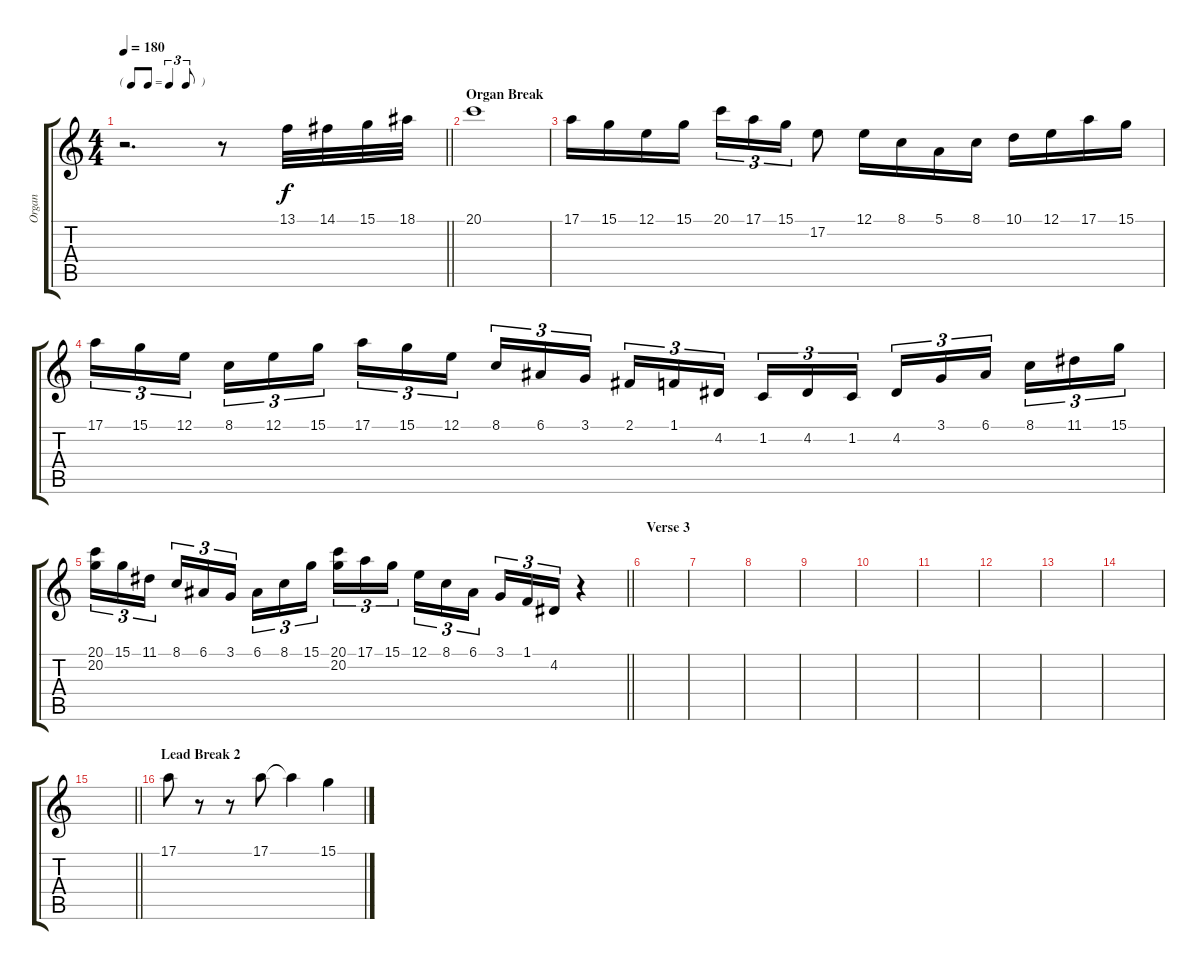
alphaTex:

\track ("Organ" "Organ") {instrument rockorgan}
\staff {score tabs}
\tuning (E4 B3 G3 D3 A2 E2) {hide}
\ts (4 4)
\tf triplet8th
\tempo 180
\clef g2
\barLineRight lightlight
\ks c
r.2{d dy f} r.8 13.1.32 14.1.32 15.1.32 18.1.32 |
\section ("" "Organ Break")
20.1.1 |
17.1.16 15.1.16 12.1.16 15.1.16 20.1.16{tu (3 2)} 17.1.16{tu (3 2)} 15.1.16{tu (3 2)} 17.2.8 12.1.16 8.1.16 5.1.16 8.1.16 10.1.16 12.1.16 17.1.16 15.1.16 |
17.1.16{tu (3 2)} 15.1.16{tu (3 2)} 12.1.16{tu (3 2) beam splitsecondary} 8.1.16{tu (3 2)} 12.1.16{tu (3 2)} 15.1.16{tu (3 2)} 17.1.16{tu (3 2)} 15.1.16{tu (3 2)} 12.1.16{tu (3 2) beam splitsecondary} 8.1.16{tu (3 2)} 6.1.16{tu (3 2)} 3.1.16{tu (3 2)} 2.1.16{tu (3 2)} 1.1.16{tu (3 2)} 4.2.16{tu (3 2) beam splitsecondary} 1.2.16{tu (3 2)} 4.2.16{tu (3 2)} 1.2.16{tu (3 2)} 4.2.16{tu (3 2)} 3.1.16{tu (3 2)} 6.1.16{tu (3 2) beam splitsecondary} 8.1.16{tu (3 2)} 11.1.16{tu (3 2)} 15.1.16{tu (3 2)} |
\barLineRight lightlight
(20.1 20.2).16{tu (3 2)} 15.1.16{tu (3 2)} 11.1.16{tu (3 2) beam splitsecondary} 8.1.16{tu (3 2)} 6.1.16{tu (3 2)} 3.1.16{tu (3 2)} 6.1.16{tu (3 2)} 8.1.16{tu (3 2)} 15.1.16{tu (3 2) beam splitsecondary} (20.1 20.2).16{tu (3 2)} 17.1.16{tu (3 2)} 15.1.16{tu (3 2)} 12.1.16{tu (3 2)} 8.1.16{tu (3 2)} 6.1.16{tu (3 2) beam splitsecondary} 3.1.16{tu (3 2)} 1.1.16{tu (3 2)} 4.2.16{tu (3 2)} r.4 |
\section ("" "Verse 3")
|
|
|
|
|
|
|
|
|
\barLineRight lightlight
|
\section ("" "Lead Break 2")
17.1.8 r.8 r.8 17.1.8 17.1{t}.4 15.1.4
